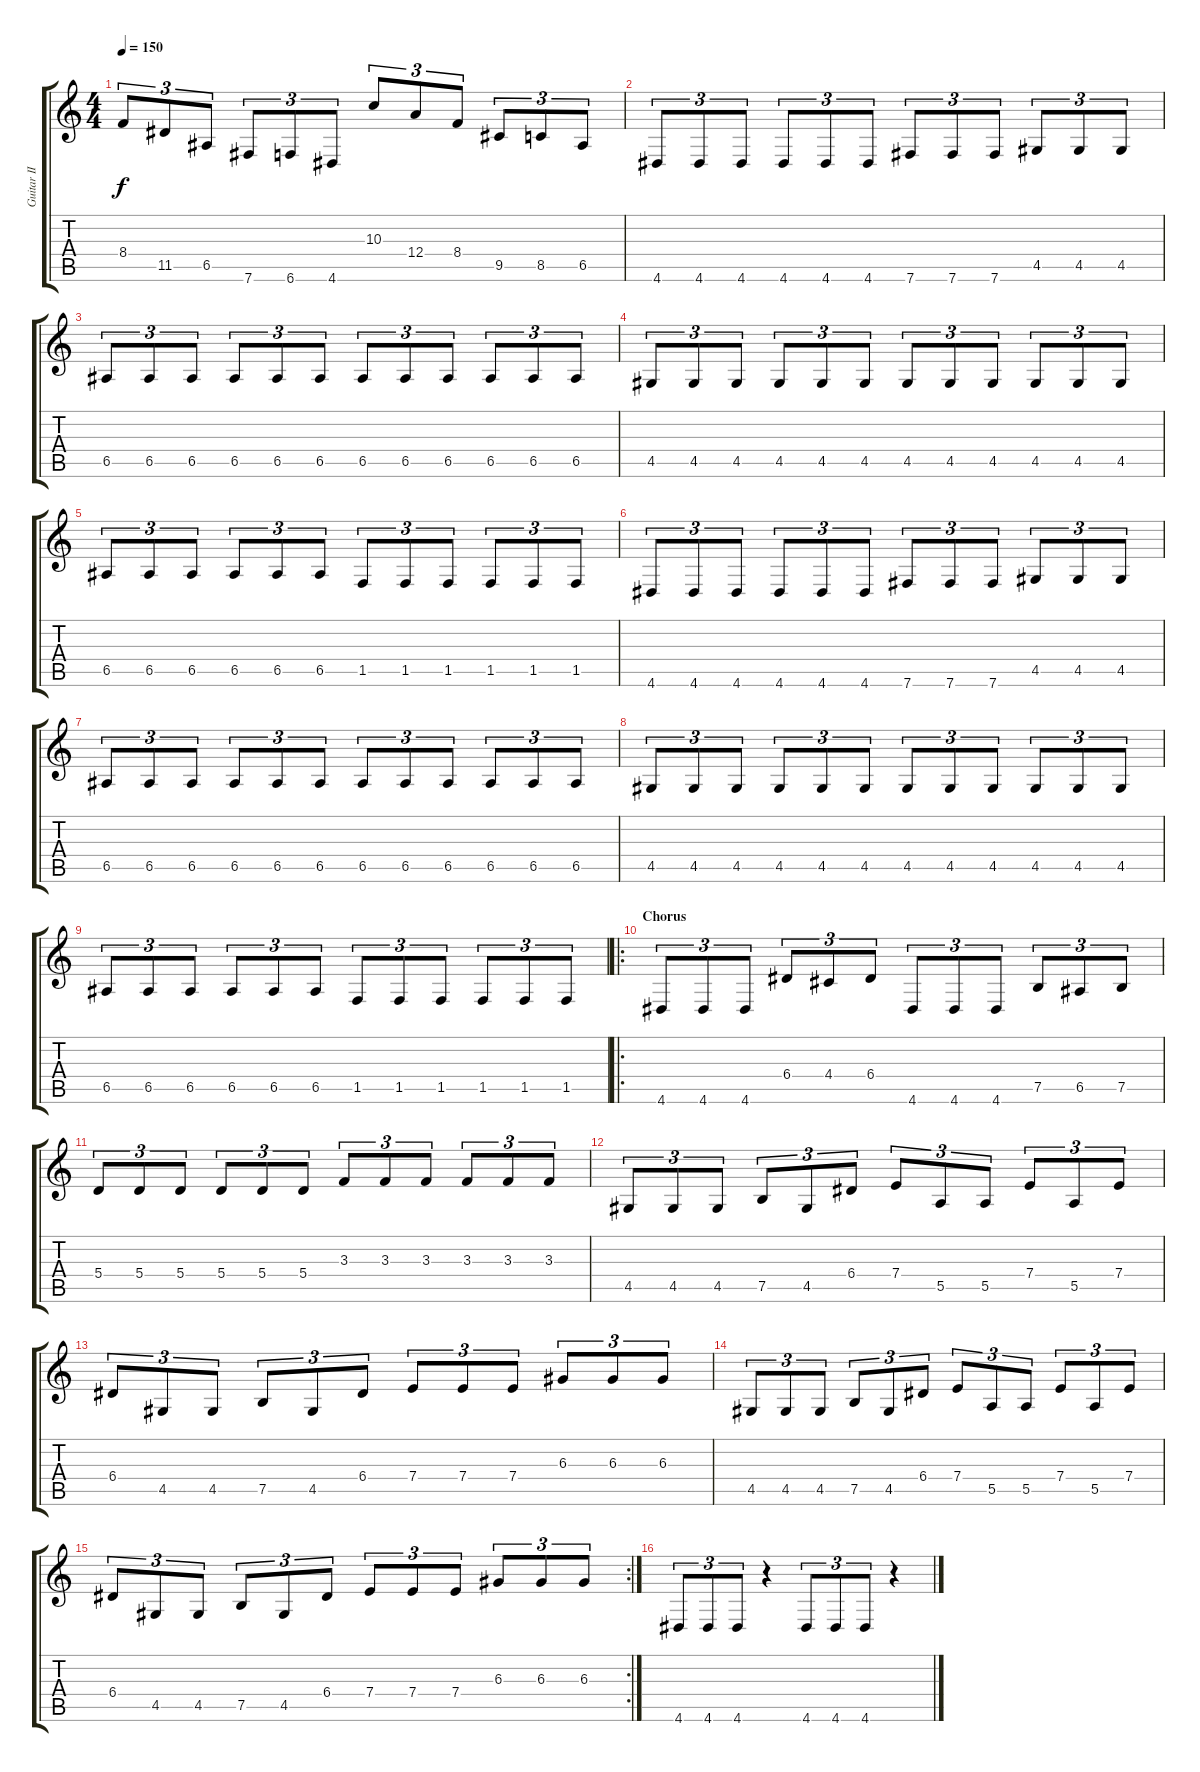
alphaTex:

\track ("Guitar II" "Guitar II") {instrument distortionguitar}
\staff {score tabs}
\tuning (B3 Gb3 D3 A2 E2 B1) {hide}
\ts (4 4)
\tempo 150
\clef g2
\ks c
8.4.8{tu (3 2) dy f} 11.5.8{tu (3 2)} 6.5.8{tu (3 2)} 7.6.8{tu (3 2)} 6.6.8{tu (3 2)} 4.6.8{tu (3 2)} 10.3.8{tu (3 2)} 12.4.8{tu (3 2)} 8.4.8{tu (3 2)} 9.5.8{tu (3 2)} 8.5.8{tu (3 2)} 6.5.8{tu (3 2)} |
4.6.8{tu (3 2)} 4.6.8{tu (3 2)} 4.6.8{tu (3 2)} 4.6.8{tu (3 2)} 4.6.8{tu (3 2)} 4.6.8{tu (3 2)} 7.6.8{tu (3 2)} 7.6.8{tu (3 2)} 7.6.8{tu (3 2)} 4.5.8{tu (3 2)} 4.5.8{tu (3 2)} 4.5.8{tu (3 2)} |
6.5.8{tu (3 2)} 6.5.8{tu (3 2)} 6.5.8{tu (3 2)} 6.5.8{tu (3 2)} 6.5.8{tu (3 2)} 6.5.8{tu (3 2)} 6.5.8{tu (3 2)} 6.5.8{tu (3 2)} 6.5.8{tu (3 2)} 6.5.8{tu (3 2)} 6.5.8{tu (3 2)} 6.5.8{tu (3 2)} |
4.5.8{tu (3 2)} 4.5.8{tu (3 2)} 4.5.8{tu (3 2)} 4.5.8{tu (3 2)} 4.5.8{tu (3 2)} 4.5.8{tu (3 2)} 4.5.8{tu (3 2)} 4.5.8{tu (3 2)} 4.5.8{tu (3 2)} 4.5.8{tu (3 2)} 4.5.8{tu (3 2)} 4.5.8{tu (3 2)} |
6.5.8{tu (3 2)} 6.5.8{tu (3 2)} 6.5.8{tu (3 2)} 6.5.8{tu (3 2)} 6.5.8{tu (3 2)} 6.5.8{tu (3 2)} 1.5.8{tu (3 2)} 1.5.8{tu (3 2)} 1.5.8{tu (3 2)} 1.5.8{tu (3 2)} 1.5.8{tu (3 2)} 1.5.8{tu (3 2)} |
4.6.8{tu (3 2)} 4.6.8{tu (3 2)} 4.6.8{tu (3 2)} 4.6.8{tu (3 2)} 4.6.8{tu (3 2)} 4.6.8{tu (3 2)} 7.6.8{tu (3 2)} 7.6.8{tu (3 2)} 7.6.8{tu (3 2)} 4.5.8{tu (3 2)} 4.5.8{tu (3 2)} 4.5.8{tu (3 2)} |
6.5.8{tu (3 2)} 6.5.8{tu (3 2)} 6.5.8{tu (3 2)} 6.5.8{tu (3 2)} 6.5.8{tu (3 2)} 6.5.8{tu (3 2)} 6.5.8{tu (3 2)} 6.5.8{tu (3 2)} 6.5.8{tu (3 2)} 6.5.8{tu (3 2)} 6.5.8{tu (3 2)} 6.5.8{tu (3 2)} |
4.5.8{tu (3 2)} 4.5.8{tu (3 2)} 4.5.8{tu (3 2)} 4.5.8{tu (3 2)} 4.5.8{tu (3 2)} 4.5.8{tu (3 2)} 4.5.8{tu (3 2)} 4.5.8{tu (3 2)} 4.5.8{tu (3 2)} 4.5.8{tu (3 2)} 4.5.8{tu (3 2)} 4.5.8{tu (3 2)} |
6.5.8{tu (3 2)} 6.5.8{tu (3 2)} 6.5.8{tu (3 2)} 6.5.8{tu (3 2)} 6.5.8{tu (3 2)} 6.5.8{tu (3 2)} 1.5.8{tu (3 2)} 1.5.8{tu (3 2)} 1.5.8{tu (3 2)} 1.5.8{tu (3 2)} 1.5.8{tu (3 2)} 1.5.8{tu (3 2)} |
\ro
\section ("" "Chorus")
4.6.8{tu (3 2)} 4.6.8{tu (3 2)} 4.6.8{tu (3 2)} 6.4.8{tu (3 2)} 4.4.8{tu (3 2)} 6.4.8{tu (3 2)} 4.6.8{tu (3 2)} 4.6.8{tu (3 2)} 4.6.8{tu (3 2)} 7.5.8{tu (3 2)} 6.5.8{tu (3 2)} 7.5.8{tu (3 2)} |
5.4.8{tu (3 2)} 5.4.8{tu (3 2)} 5.4.8{tu (3 2)} 5.4.8{tu (3 2)} 5.4.8{tu (3 2)} 5.4.8{tu (3 2)} 3.3.8{tu (3 2)} 3.3.8{tu (3 2)} 3.3.8{tu (3 2)} 3.3.8{tu (3 2)} 3.3.8{tu (3 2)} 3.3.8{tu (3 2)} |
4.5.8{tu (3 2)} 4.5.8{tu (3 2)} 4.5.8{tu (3 2)} 7.5.8{tu (3 2)} 4.5.8{tu (3 2)} 6.4.8{tu (3 2)} 7.4.8{tu (3 2)} 5.5.8{tu (3 2)} 5.5.8{tu (3 2)} 7.4.8{tu (3 2)} 5.5.8{tu (3 2)} 7.4.8{tu (3 2)} |
6.4.8{tu (3 2)} 4.5.8{tu (3 2)} 4.5.8{tu (3 2)} 7.5.8{tu (3 2)} 4.5.8{tu (3 2)} 6.4.8{tu (3 2)} 7.4.8{tu (3 2)} 7.4.8{tu (3 2)} 7.4.8{tu (3 2)} 6.3.8{tu (3 2)} 6.3.8{tu (3 2)} 6.3.8{tu (3 2)} |
4.5.8{tu (3 2)} 4.5.8{tu (3 2)} 4.5.8{tu (3 2)} 7.5.8{tu (3 2)} 4.5.8{tu (3 2)} 6.4.8{tu (3 2)} 7.4.8{tu (3 2)} 5.5.8{tu (3 2)} 5.5.8{tu (3 2)} 7.4.8{tu (3 2)} 5.5.8{tu (3 2)} 7.4.8{tu (3 2)} |
\rc 2
6.4.8{tu (3 2)} 4.5.8{tu (3 2)} 4.5.8{tu (3 2)} 7.5.8{tu (3 2)} 4.5.8{tu (3 2)} 6.4.8{tu (3 2)} 7.4.8{tu (3 2)} 7.4.8{tu (3 2)} 7.4.8{tu (3 2)} 6.3.8{tu (3 2)} 6.3.8{tu (3 2)} 6.3.8{tu (3 2)} |
4.6.8{tu (3 2)} 4.6.8{tu (3 2)} 4.6.8{tu (3 2)} r.4 4.6.8{tu (3 2)} 4.6.8{tu (3 2)} 4.6.8{tu (3 2)} r.4
